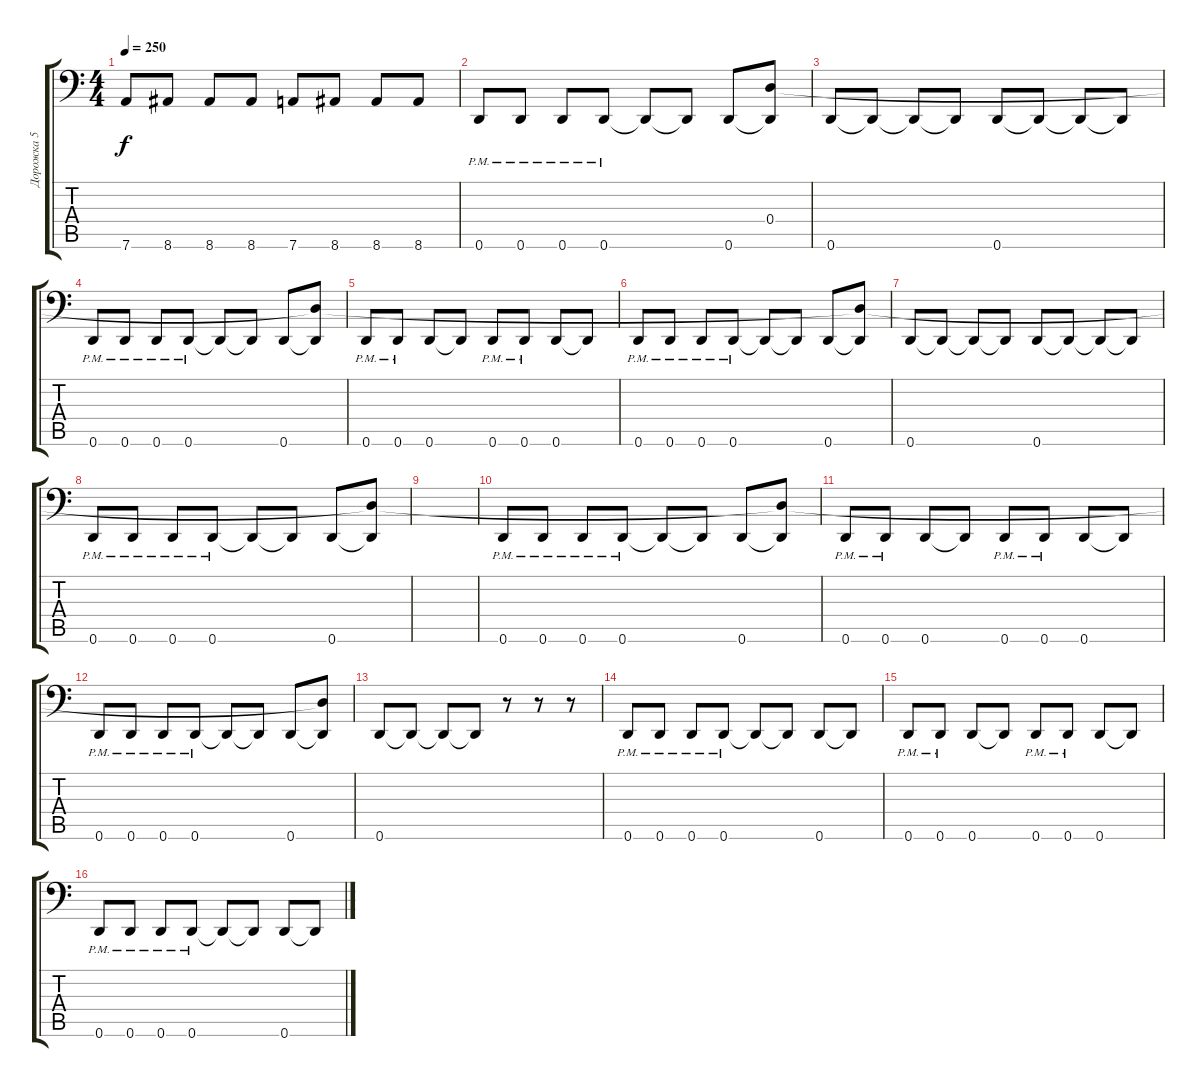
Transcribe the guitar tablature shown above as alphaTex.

\track ("Дорожка 5" "Дорожка 5") {instrument slapbass1}
\staff {score tabs}
\tuning (E4 B3 G3 D2 A1 D1) {hide}
\ts (4 4)
\tempo 250
\clef f4
\ks c
7.6.8{dy f} 8.6.8 8.6.8 8.6.8 7.6.8 8.6.8 8.6.8 8.6.8 |
0.6{pm}.8 0.6{pm}.8 0.6{pm}.8 0.6{pm}.8 0.6{t}.8 0.6{t}.8 0.6.8 (0.4 0.6{t}).8 |
0.6.8 0.6{t}.8 0.6{t}.8 0.6{t}.8 0.6.8 0.6{t}.8 0.6{t}.8 0.6{t}.8 |
0.6{pm}.8 0.6{pm}.8 0.6{pm}.8 0.6{pm}.8 0.6{t}.8 0.6{t}.8 0.6.8 (0.4{t} 0.6{t}).8 |
0.6{pm}.8 0.6{pm}.8 0.6.8 0.6{t}.8 0.6{pm}.8 0.6{pm}.8 0.6.8 0.6{t}.8 |
0.6{pm}.8 0.6{pm}.8 0.6{pm}.8 0.6{pm}.8 0.6{t}.8 0.6{t}.8 0.6.8 (0.4{t} 0.6{t}).8 |
0.6.8 0.6{t}.8 0.6{t}.8 0.6{t}.8 0.6.8 0.6{t}.8 0.6{t}.8 0.6{t}.8 |
0.6{pm}.8 0.6{pm}.8 0.6{pm}.8 0.6{pm}.8 0.6{t}.8 0.6{t}.8 0.6.8 (0.4{t} 0.6{t}).8 |
|
0.6{pm}.8 0.6{pm}.8 0.6{pm}.8 0.6{pm}.8 0.6{t}.8 0.6{t}.8 0.6.8 (0.4{t} 0.6{t}).8 |
0.6{pm}.8 0.6{pm}.8 0.6.8 0.6{t}.8 0.6{pm}.8 0.6{pm}.8 0.6.8 0.6{t}.8 |
0.6{pm}.8 0.6{pm}.8 0.6{pm}.8 0.6{pm}.8 0.6{t}.8 0.6{t}.8 0.6.8 (0.4{t} 0.6{t}).8 |
0.6.8 0.6{t}.8 0.6{t}.8 0.6{t}.8 r.8 r.8 r.8 |
0.6{pm}.8 0.6{pm}.8 0.6{pm}.8 0.6{pm}.8 0.6{t}.8 0.6{t}.8 0.6.8 0.6{t}.8 |
0.6{pm}.8 0.6{pm}.8 0.6.8 0.6{t}.8 0.6{pm}.8 0.6{pm}.8 0.6.8 0.6{t}.8 |
0.6{pm}.8 0.6{pm}.8 0.6{pm}.8 0.6{pm}.8 0.6{t}.8 0.6{t}.8 0.6.8 0.6{t}.8
